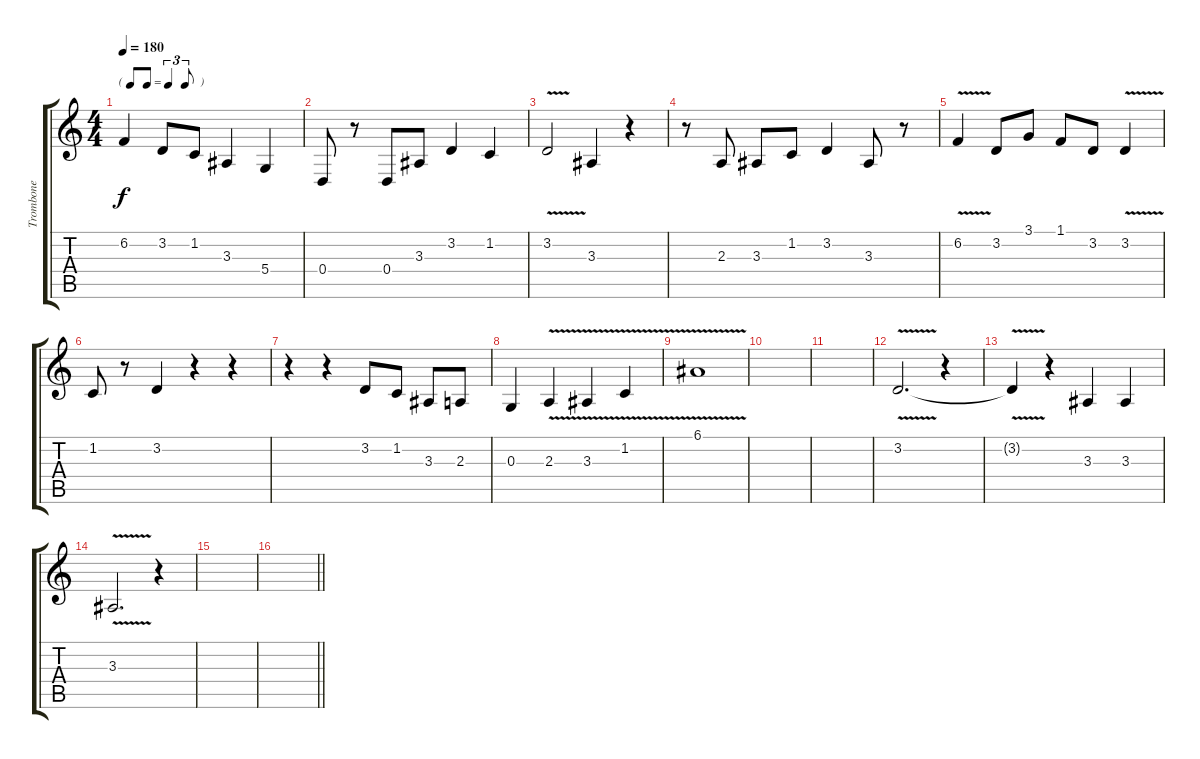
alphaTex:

\track ("Trombone" "Trombone") {instrument trombone}
\staff {score tabs}
\tuning (E4 B3 G3 D3 A2 E2) {hide}
\ts (4 4)
\tf triplet8th
\tempo 180
\clef g2
\ks c
6.2.4{dy f} 3.2.8 1.2.8 3.3.4 5.4.4 |
0.4.8 r.8 0.4.8 3.3.8 3.2.4 1.2.4 |
3.2{v}.2 3.3.4 r.4 |
r.8 2.3.8 3.3.8 1.2.8 3.2.4 3.3.8 r.8 |
6.2{v}.4 3.2.8 3.1.8 1.1.8 3.2.8 3.2{v}.4 |
1.2.8 r.8 3.2.4 r.4 r.4 |
r.4 r.4 3.2.8 1.2.8 3.3.8 2.3.8 |
0.3.4 2.3{v}.4 3.3{v}.4 1.2{v}.4 |
6.1{v}.1 |
|
|
3.2{v}.2{d} r.4 |
3.2{t}.4 r.4 3.3.4 3.3.4 |
3.3{v}.2{d} r.4 |
|
\barLineRight lightlight
